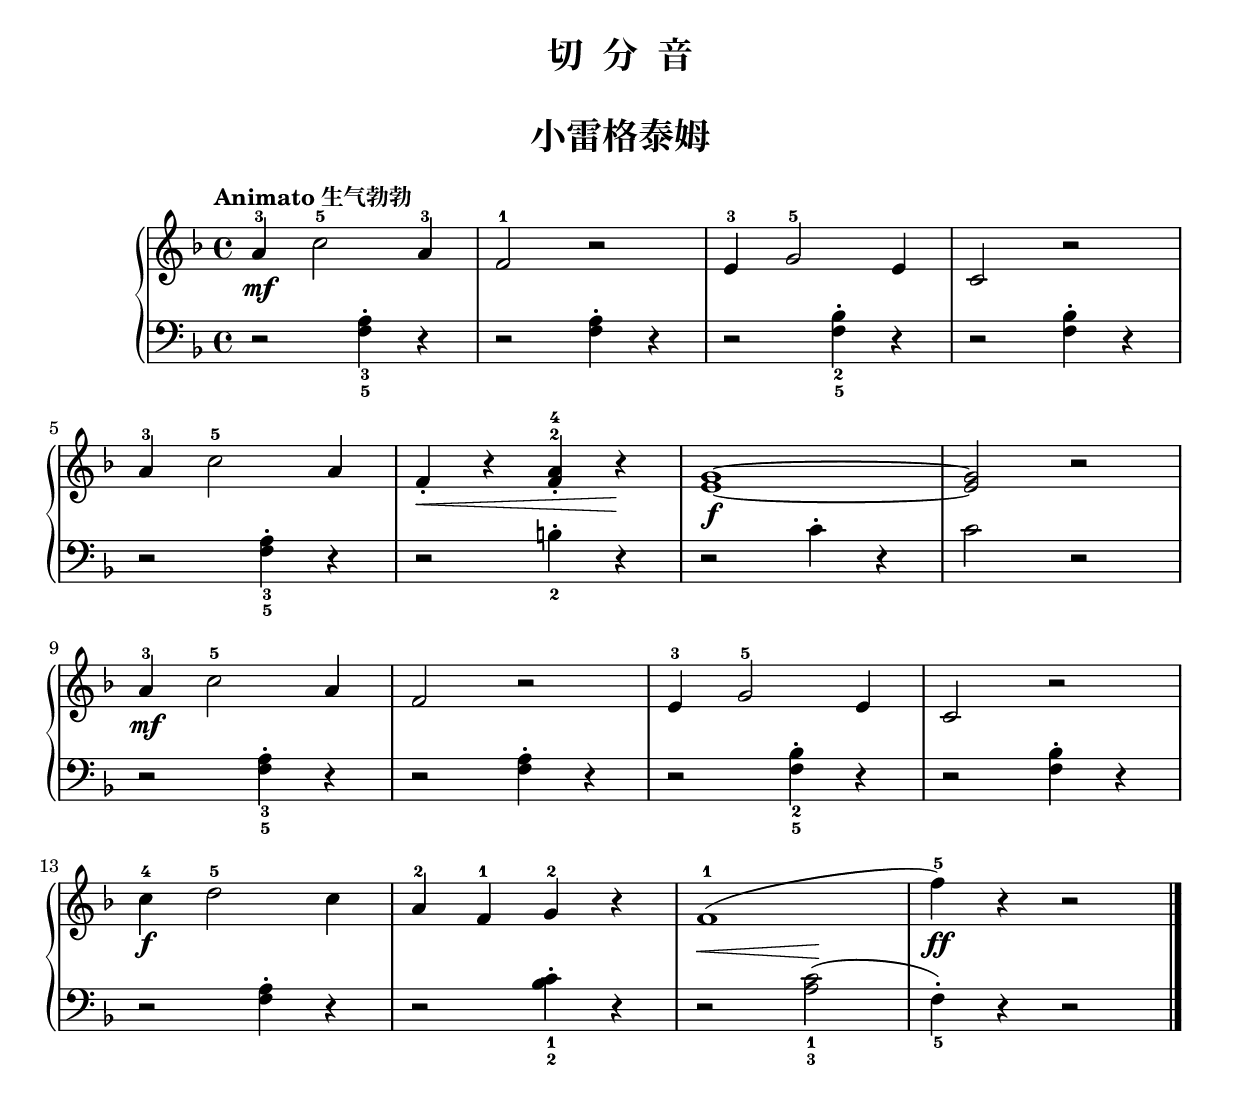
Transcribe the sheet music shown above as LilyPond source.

\version "2.18.2"

upper = \relative c'' {
  \clef treble
  \key f \major
  \time 4/4
  \tempo "Animato 生气勃勃"
  \set melismaBusyProperties = #'()
  
  a4-3\mf c2-5 a4-3 |
  f2-1 r |
  e4-3 g2-5 e4 |
  c2 r |\break
  
  a'4-3 c2-5 a4 |
  f4_.\< r <a-4 f^2>4_. r\! |
  <g e>1~\f |
  q2 r |\break
  
  a4-3\mf c2-5 a4 |
  f2 r |
  e4-3 g2-5 e4 |
  c2 r |\break
  
  c'4-4\f d2-5 c4 |
  a4-2 f-1 g-2 r |
  f1-1( |
  f'4-5)\ff r r2 |\bar"|."
}

lower = \relative c {
  \clef bass
  \key f \major
  \time 4/4
  \dynamicUp
  
  r2 <a'_3 f_5>4-. r |
  r2 <a f>4-. r |
  r2 <bes_2 f_5>4-. r |
  r2 <bes f>4-. r |\break
  
  r2 <a_3 f_5>4-. r |
  r2 b4_2-. r |
  r2 c4-. r |
  c2 r |\break
  
  r2 <a_3 f_5>4-. r |
  r2 <a f>4-. r |
  r2 <bes_2 f_5>4-. r |
  r2 <bes f>4-. r|\break
  
  r2 <a f>4-. r |
  r2 << c4_1-. bes4_2-. >> r4 |
  r2\< <c_1 a_3>2(\! |
  f,4_5-.) r r2 |\bar"|."
}


\paper {
  print-all-headers = ##t
}

\header {
  title = "切  分  音"
  subtitle = ##t
}
\markup { \vspace #1 }

\score {
  \header {
    title = "小雷格泰姆"
    subtitle = ##t
  }
  \new GrandStaff <<
    \new Staff = "upper" \upper
    \new Staff = "lower" \lower
  >>
  \layout { }
  \midi { }
}

